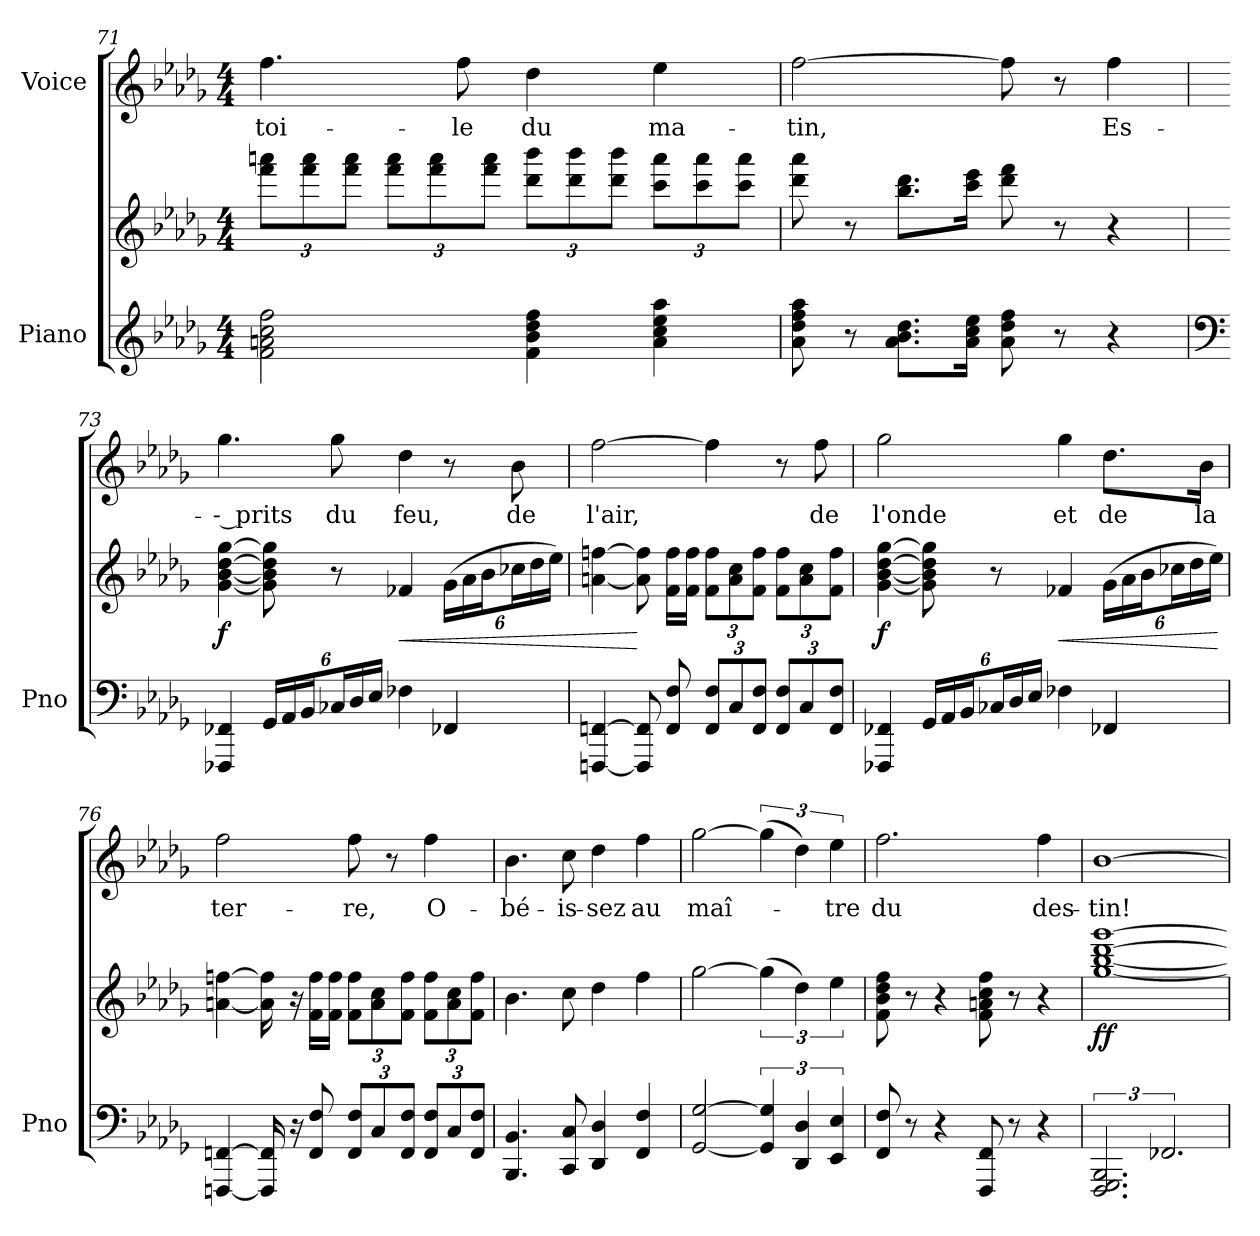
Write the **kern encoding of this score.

**kern	**kern	**dynam	**kern	**text
*part2	*part2	*part2	*part1	*part1
*staff3	*staff2	*staff2/3	*staff1	*staff1
*I"Piano	*	*	*I"Voice	*
*I'Pno	*	*	*	*
*clefG2	*clefG2	*	*clefG2	*
*k[b-e-a-d-g-]	*k[b-e-a-d-g-]	*	*k[b-e-a-d-g-]	*
*M4/4	*M4/4	*	*M4/4	*
*	*Xbrackettup	*	*	*
=71	=71	=71	=71	=71
2f\ 2an\ 2cc\ 2ff\	12fff\ 12aaan\L	.	4.ff\	-toi-
.	12fff\ 12aaa\	.	.	.
.	12fff\ 12aaa\J	.	.	.
.	12fff\ 12aaa\L	.	.	.
.	12fff\ 12aaa\	.	.	.
.	.	.	8ff\	-le
.	12fff\ 12aaa\J	.	.	.
4f\ 4b-\ 4dd-\ 4ff\	12ddd-\ 12bbb-\L	.	4dd-\	du
.	12ddd-\ 12bbb-\	.	.	.
.	12ddd-\ 12bbb-\J	.	.	.
4a\ 4cc\ 4ee-\ 4aa-\	12ccc\ 12aaa\L	.	4ee-\	ma-
.	12ccc\ 12aaa\	.	.	.
.	12ccc\ 12aaa\J	.	.	.
=72	=72	=72	=72	=72
8a-\ 8dd-\ 8ff\ 8aa-\	8ddd-\ 8aaa-\	.	[2ff\	-tin,
8r	8r	.	.	.
8.a-\ 8.b-\ 8.dd-\L	8.bb-\ 8.ddd-\L	.	.	.
16a-\ 16cc\ 16ee-\Jk	16ccc\ 16eee-\Jk	.	.	.
8a-\ 8dd-\ 8ff\	8ddd-\ 8fff\	.	8ff\]	.
8r	8r	.	8r	.
4r	4r	.	4ff\	Es-
=73	=73	=73	=73	=73
*clefF4	*	*	*	*
!	!	!LO:DY:b	!	!
4FFF-X/ 4FF-X/	[4g-\ [4b-\ [4dd-\ [4gg-\	f	4.gg-\	-- prits
24GG-/LL	8g-\] 8b-\] 8dd-\] 8gg-\]	.	.	.
24AA-/	.	.	.	.
24BB-/J	.	.	.	.
24C-X/L	8r	.	8gg-\	du
24D-/	.	.	.	.
24E-/JJ	.	.	.	.
!	!	!LO:HP:b	!	!
4F-X\	4f-X/	<	4dd-\	feu,
*	*brackettup	*	*	*
4FF-X/	(24g-\LL	.	8r	.
.	24a-\	.	.	.
.	24b-\J	.	.	.
.	24cc-X\L	.	8b-\	de
.	24dd-\	.	.	.
.	24ee-\JJ)	.	.	.
=74	=74	=74	=74	=74
[4FFFn/ [4FFn/	[4an\ [4ffn\	.	[2ff\	l'air,
8FFF/] 8FF/]	8a\] 8ff\]	[	.	.
8FF/ 8F/	16f\ 16ff\LL	.	.	.
.	16f\ 16ff\JJ	.	.	.
*Xbrackettup	*	*	*	*
12FF/ 12F/L	12f\ 12ff\L	.	4ff\]	.
12C/	12a\ 12cc\	.	.	.
12FF/ 12F/J	12f\ 12ff\J	.	.	.
12FF/ 12F/L	12f\ 12ff\L	.	8r	.
12C/	12a\ 12cc\	.	.	.
.	.	.	8ff\	de
12FF/ 12F/J	12f\ 12ff\J	.	.	.
=75	=75	=75	=75	=75
!	!	!LO:DY:b	!	!
4FFF-X/ 4FF-X/	[4g-\ [4b-\ [4dd-\ [4gg-\	f	2gg-\	l'onde
24GG-/LL	8g-\] 8b-\] 8dd-\] 8gg-\]	.	.	.
24AA-/	.	.	.	.
24BB-/J	.	.	.	.
24C-X/L	8r	.	.	.
24D-/	.	.	.	.
24E-/JJ	.	.	.	.
!	!	!LO:HP:b	!	!
4F-X\	4f-X/	<	4gg-\	et
4FF-X/	(24g-\LL	.	8.dd-\L	de
.	24a-\	.	.	.
.	24b-\J	.	.	.
.	24cc-X\L	.	.	.
.	24dd-\	.	.	.
.	.	.	16b-\Jk	la
.	24ee-\JJ)	.	.	.
.	.	[	.	.
=76	=76	=76	=76	=76
[4FFFn/ [4FFn/	[4an\ [4ffn\	.	2ff\	ter-
16FFF/] 16FF/]	16a\] 16ff\]	.	.	.
16r	16r	.	.	.
8FF/ 8F/	16f\ 16ff\LL	.	.	.
.	16f\ 16ff\JJ	.	.	.
*brackettup	*	*	*	*
12FF/ 12F/L	12f\ 12ff\L	.	8ff\	-re,
12C/	12a\ 12cc\	.	.	.
.	.	.	8r	.
12FF/ 12F/J	12f\ 12ff\J	.	.	.
12FF/ 12F/L	12f\ 12ff\L	.	4ff\	O-
12C/	12a\ 12cc\	.	.	.
12FF/ 12F/J	12f\ 12ff\J	.	.	.
=77	=77	=77	=77	=77
!	!	!LO:DY:b	!	!
!	!	!LO:DY:n=1:b	!	!
4.BBB-/ 4.BB-/	4.b-\	other-dynamics f	4.b-\	-bé-
8CC/ 8C/	8cc\	.	8cc\	-is-
4DD-/ 4D-/	4dd-\	.	4dd-\	-sez
4FF/ 4F/	4ff\	.	4ff\	au
=78	=78	=78	=78	=78
[2GG-/ [2G-/	[2gg-\	.	[2gg-\	maî-
6GG-/] 6G-/]	(6gg-\]	.	(6gg-\]	.
6DD-/ 6D-/	6dd-\)	.	6dd-\)	.
6EE-/ 6E-/	6ee-\	.	6ee-\	-tre
=79	=79	=79	=79	=79
8FF/ 8F/	8f\ 8b-\ 8dd-\ 8ff\	.	2.ff\	du
8r	8r	.	.	.
4r	4r	.	.	.
8FFF/ 8FF/	8f\ 8an\ 8cc\ 8ff\	.	.	.
8r	8r	.	.	.
4r	4r	.	4ff\	des-
=80	=80	=80	=80	=80
!	!	!LO:DY:b	!	!
3.FFF 3.GGG- 3.BBB-	[1gg- [1bb- [1ddd- [1ggg-	ff	[1b-	-tin!
3.FF-X	.	.	.	.
=	=	=	=	=
*-	*-	*-	*-	*-
